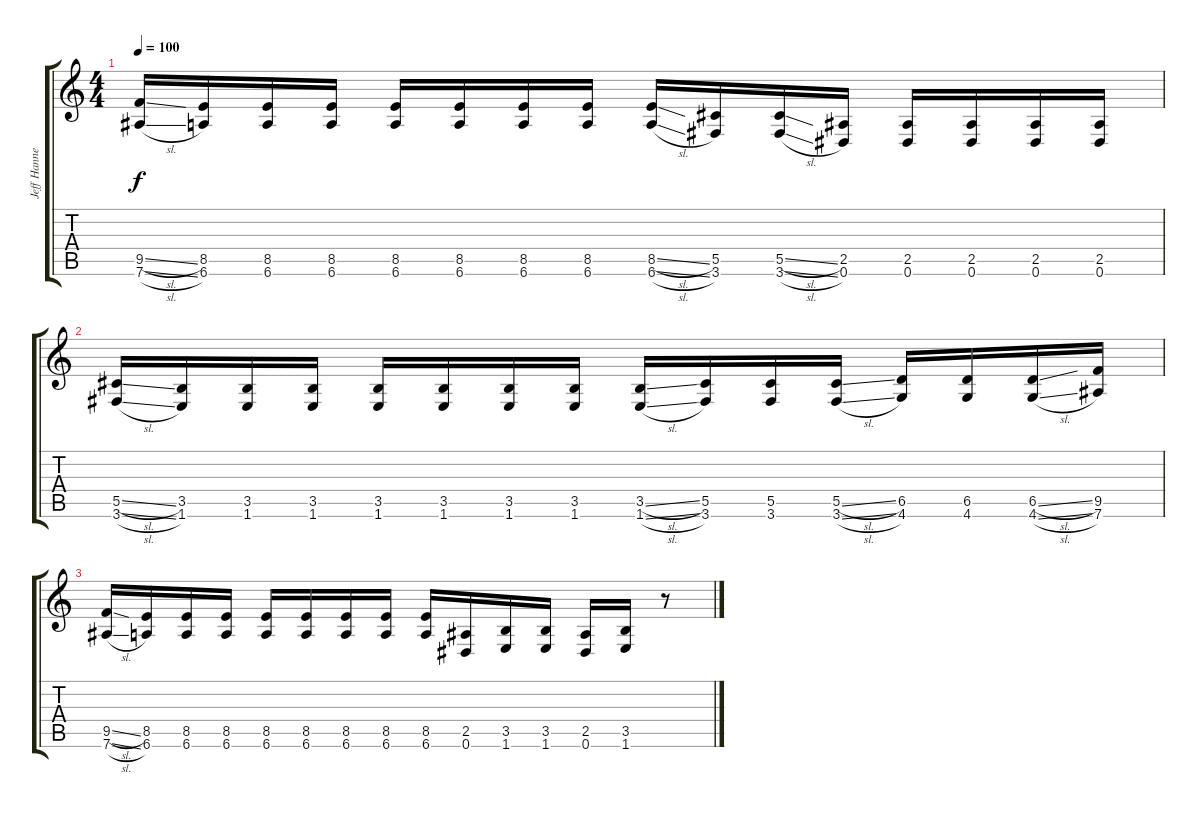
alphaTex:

\track ("Jeff Hanneman" "Jeff Hanne") {instrument distortionguitar}
\staff {score tabs}
\tuning (Eb4 Bb3 Gb3 Db3 Ab2 Eb2) {hide}
\ts (4 4)
\tempo 100
\clef g2
\ks c
(9.5{sl} 7.6{sl}).16{dy f} (8.5 6.6).16 (8.5 6.6).16 (8.5 6.6).16 (8.5 6.6).16 (8.5 6.6).16 (8.5 6.6).16 (8.5 6.6).16 (8.5{sl} 6.6{sl}).16 (5.5 3.6).16 (5.5{sl} 3.6{sl}).16 (2.5 0.6).16 (2.5 0.6).16 (2.5 0.6).16 (2.5 0.6).16 (2.5 0.6).16 |
(5.5{sl} 3.6{sl}).16 (3.5 1.6).16 (3.5 1.6).16 (3.5 1.6).16 (3.5 1.6).16 (3.5 1.6).16 (3.5 1.6).16 (3.5 1.6).16 (3.5{sl} 1.6{sl}).16 (5.5 3.6).16 (5.5 3.6).16 (5.5{sl} 3.6{sl}).16 (6.5 4.6).16 (6.5 4.6).16 (6.5{sl} 4.6{sl}).16 (9.5 7.6).16 |
(9.5{sl} 7.6{sl}).16 (8.5 6.6).16 (8.5 6.6).16 (8.5 6.6).16 (8.5 6.6).16 (8.5 6.6).16 (8.5 6.6).16 (8.5 6.6).16 (8.5 6.6).16 (2.5 0.6).16 (3.5 1.6).16 (3.5 1.6).16 (2.5 0.6).16 (3.5 1.6).16 r.8
